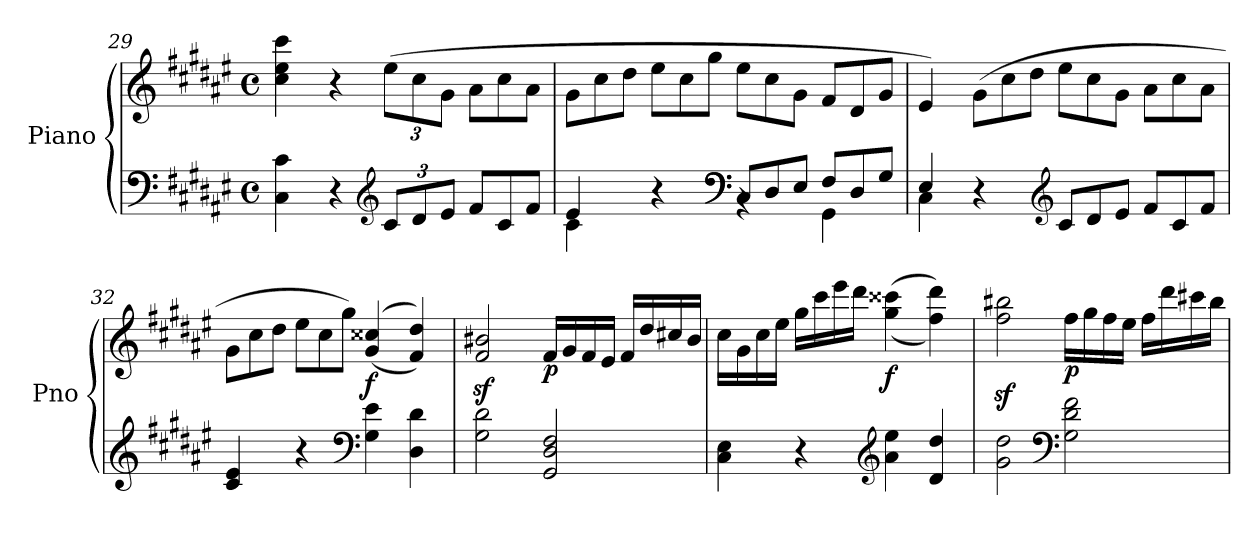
**kern	**kern	**dynam
*part1	*part1	*part1
*staff2	*staff1	*staff1/2
*I"Piano	*	*
*I'Pno	*	*
!!LO:PB:g=z
*clefF4	*clefG2	*
*k[f#c#g#d#a#e#]	*k[f#c#g#d#a#e#]	*
*M4/4	*M4/4	*
*met(c)	*met(c)	*
=29	=29	=29
4C#\ 4c#\	4cc#\ 4ee#\ 4ccc#\	.
4r	4r	.
*clefG2	*	*
*Xbrackettup	*Xbrackettup	*
!	!	!LO:DY:b
!	!	!LO:DY:n=1:b
12c#/L	(12ee#\L	p other-dynamics
12d#/	12cc#\	.
12e#/J	12g#\J	.
*Xtuplet	*Xtuplet	*
12f#/L	12a#\L	.
12c#/	12cc#\	.
12f#/J	12a#\J	.
!!LO:LB:g=z
=30	=30	=30
*^	*	*
4e#/	4c#\	12g#\L	.
.	.	12cc#\	.
.	.	12dd#\J	.
4r	4ryy	12ee#\L	.
.	.	12cc#\	.
.	.	12gg#\J	.
*clefF4	*	*	*
12C#/L	4rBB	12ee#\L	.
12D#/	.	12cc#\	.
12E#/J	.	12g#\J	.
12F#/L	4GG#\	12f#/L	.
12D#/	.	12d#/	.
12G#/J	.	12g#/J	.
=31	=31	=31	=31
4E#/	4C#\	4e#/)	.
4r	2.ryy	(12g#\L	.
.	.	12cc#\	.
.	.	12dd#\J	.
*clefG2	*	*	*
12c#/L	.	12ee#\L	.
12d#/	.	12cc#\	.
12e#/J	.	12g#\J	.
12f#/L	.	12a#\L	.
12c#/	.	12cc#\	.
12f#/J	.	12a#\J	.
*v	*v	*	*
=32	=32	=32
4c#/ 4e#/	12g#\L	.
.	12cc#\	.
.	12dd#\J	.
4r	12ee#\L	.
.	12cc#\	.
.	12gg#\J)	.
*clefF4	*	*
!	!	!LO:DY:b
4G#\ 4e#\	(>(4g#/ 4cc##X/	f
4D#\ 4d#\	4f#/ 4dd#/))	.
!!LO:LB:g=z
=33	=33	=33
2G#\ 2d#\	2f#/z< 2b#X/z<	.
!	!	!LO:DY:b
2GG#/ 2D#/ 2F#/	16f#/LL	p
.	16g#/	.
.	16f#/	.
.	16e#/JJ	.
.	16f#/LL	.
.	16dd#/	.
.	16cc#X/	.
.	16b#/JJ	.
!!LO:LB:g=z
=34	=34	=34
4C#\ 4E#\	16cc#\LL	.
.	16g#\	.
.	16cc#\	.
.	16ee#\JJ	.
4r	16gg#\LL	.
.	16ccc#\	.
.	16eee#\	.
.	16ddd#\JJ	.
*clefG2	*	*
!	!	!LO:DY:b
4a#\ 4ee#\	((4gg#\ 4ccc##X\	f
4d#/ 4dd#/	4ff#\ 4ddd#\))	.
=35	=35	=35
2g#\ 2dd#\	2ff#\z< 2bb#X\z<	.
*clefF4	*	*
!	!	!LO:DY:b
2G#\ 2d#\ 2f#\	16ff#\LL	p
.	16gg#\	.
.	16ff#\	.
.	16ee#\JJ	.
.	16ff#\LL	.
.	16ddd#\	.
.	16ccc#X\	.
.	16bb#\JJ	.
=	=	=
*-	*-	*-
